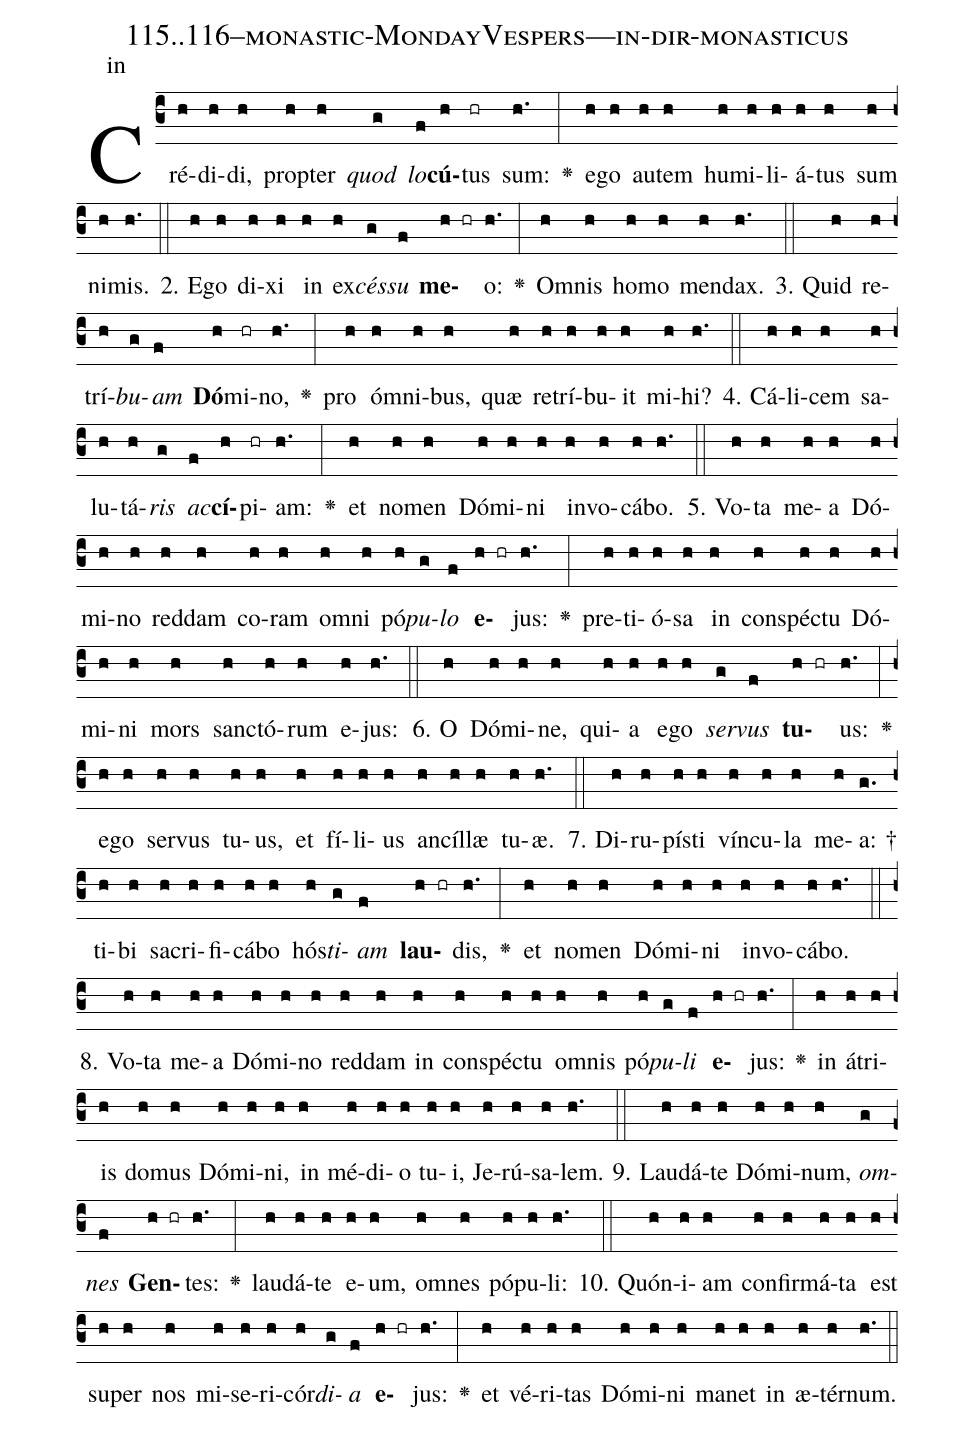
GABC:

name: 115..116--monastic-MondayVespers---in-dir-monasticus;
annotation: in;
%%
(c3)Cré(h)di(h)di,(h) prop(h)ter(h) <i>quod</i>(g) <i>lo</i>(f)<b>cú</b>(h)tus(hr) sum:(h.) <v>\greheightstar</v>(:) e(h)go(h) au(h)tem(h) hu(h)mi(h)li(h)á(h)tus(h) sum(h) ni(h)mis.(h.) (::)
2. E(h)go(h) di(h)xi(h) in(h) ex(h)<i>cés</i>(g)<i>su</i>(f) <b>me</b>(h hr)o:(h.) <v>\greheightstar</v>(:) Om(h)nis(h) ho(h)mo(h) men(h)dax.(h.) (::)
3. Quid(h) re(h)trí(h)<i>bu</i>(g)<i>am</i>(f) <b>Dó</b>(h)mi(hr)no,(h.) <v>\greheightstar</v>(:) pro(h) óm(h)ni(h)bus,(h) quæ(h) re(h)trí(h)bu(h)it(h) mi(h)hi?(h.) (::)
4. Cá(h)li(h)cem(h) sa(h)lu(h)tá(h)<i>ris</i>(g) <i>ac</i>(f)<b>cí</b>(h)pi(hr)am:(h.) <v>\greheightstar</v>(:) et(h) no(h)men(h) Dó(h)mi(h)ni(h) in(h)vo(h)cá(h)bo.(h.) (::)
5. Vo(h)ta(h) me(h)a(h) Dó(h)mi(h)no(h) red(h)dam(h) co(h)ram(h) om(h)ni(h) pó(h)<i>pu</i>(g)<i>lo</i>(f) <b>e</b>(h hr)jus:(h.) <v>\greheightstar</v>(:) pre(h)ti(h)ó(h)sa(h) in(h) con(h)spéc(h)tu(h) Dó(h)mi(h)ni(h) mors(h) sanc(h)tó(h)rum(h) e(h)jus:(h.) (::)
6. O(h) Dó(h)mi(h)ne,(h) qui(h)a(h) e(h)go(h) <i>ser</i>(g)<i>vus</i>(f) <b>tu</b>(h hr)us:(h.) <v>\greheightstar</v>(:) e(h)go(h) ser(h)vus(h) tu(h)us,(h) et(h) fí(h)li(h)us(h) an(h)cíl(h)læ(h) tu(h)æ.(h.) (::)
7. Di(h)ru(h)pís(h)ti(h) vín(h)cu(h)la(h) me(h)a: †(g.) ti(h)bi(h) sa(h)cri(h)fi(h)cá(h)bo(h) hós(h)<i>ti</i>(g)<i>am</i>(f) <b>lau</b>(h hr)dis,(h.) <v>\greheightstar</v>(:) et(h) no(h)men(h) Dó(h)mi(h)ni(h) in(h)vo(h)cá(h)bo.(h.) (::)
8. Vo(h)ta(h) me(h)a(h) Dó(h)mi(h)no(h) red(h)dam(h) in(h) con(h)spéc(h)tu(h) om(h)nis(h) pó(h)<i>pu</i>(g)<i>li</i>(f) <b>e</b>(h hr)jus:(h.) <v>\greheightstar</v>(:) in(h) á(h)tri(h)is(h) do(h)mus(h) Dó(h)mi(h)ni,(h) in(h) mé(h)di(h)o(h) tu(h)i,(h) Je(h)rú(h)sa(h)lem.(h.) (::)
9. Lau(h)dá(h)te(h) Dó(h)mi(h)num,(h) <i>om</i>(g)<i>nes</i>(f) <b>Gen</b>(h hr)tes:(h.) <v>\greheightstar</v>(:) lau(h)dá(h)te(h) e(h)um,(h) om(h)nes(h) pó(h)pu(h)li:(h.) (::)
10. Quón(h)i(h)am(h) con(h)fir(h)má(h)ta(h) est(h) su(h)per(h) nos(h) mi(h)se(h)ri(h)cór(h)<i>di</i>(g)<i>a</i>(f) <b>e</b>(h hr)jus:(h.) <v>\greheightstar</v>(:) et(h) vé(h)ri(h)tas(h) Dó(h)mi(h)ni(h) ma(h)net(h) in(h) æ(h)tér(h)num.(h.) (::)
